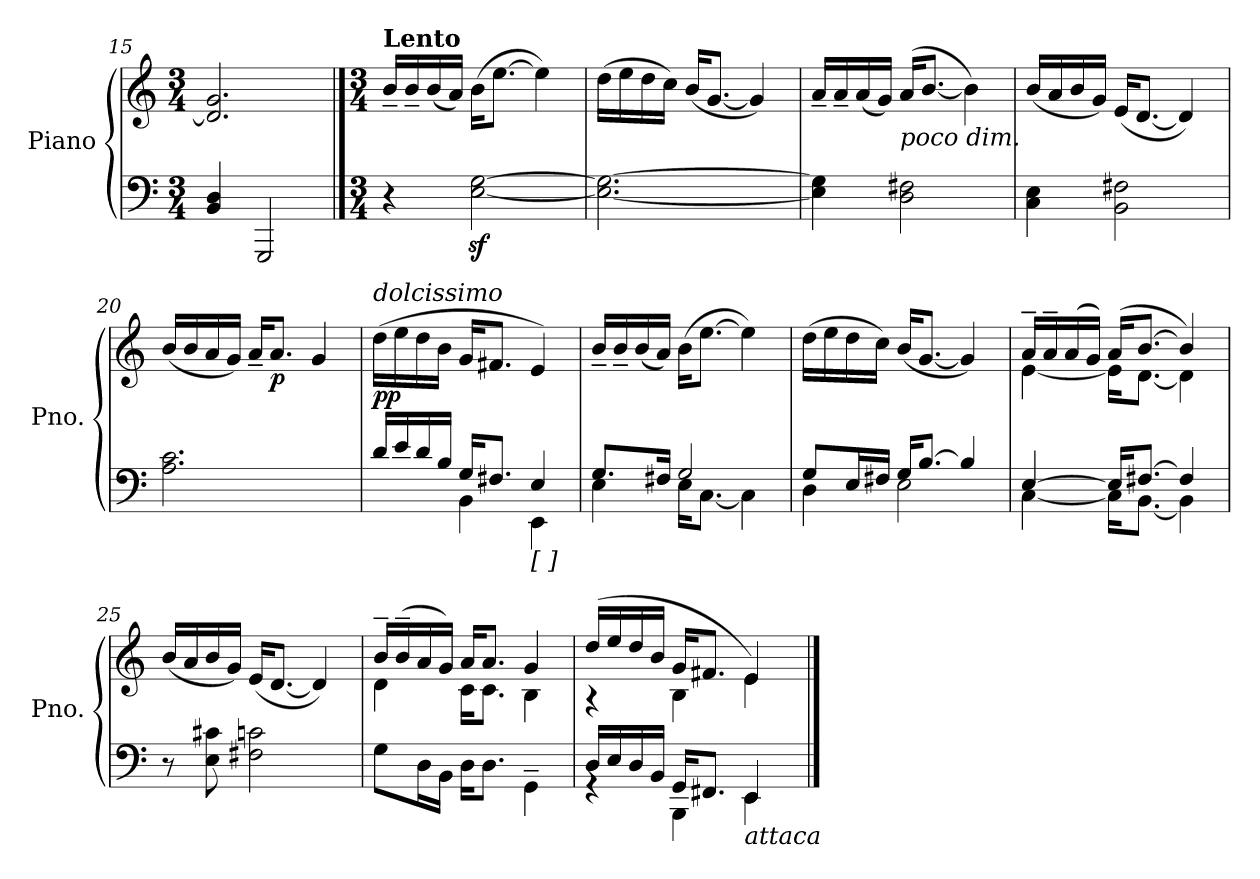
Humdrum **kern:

**kern	**kern	**dynam
*part1	*part1	*part1
*staff2	*staff1	*staff1/2
*I"Piano	*	*
*I'Pno.	*	*
*clefF4	*clefG2	*
*k[]	*k[]	*
*M3/4	*M3/4	*
=15	=15	=15
4BB/ 4D/	2.d/] 2.g/	.
2GGG/	.	.
!!LO:LB:g=z
==16	==16	==16
*M3/4	*M3/4	*
!	!LO:TX:a:B:t=Lento	!
!	!	!LO:DY:b
!	!	!LO:DY:n=1:b
4r	16b~/LL	mf other-dynamics
.	16b~/	.
.	(<16b/	.
.	16a/JJ)	.
[2E\z< [2G\z<	(>16b\KL	.
.	[8.ee\J	.
.	4ee\])	.
=17	=17	=17
2.E\_ 2.G\_	(>16dd\LL	.
.	16ee\	.
.	16dd\	.
.	16cc\JJ)	.
.	(<16b/KL	.
.	[8.g/J	.
.	4g/])	.
=18	=18	=18
4E\] 4G\]	16a~/LL	.
.	16a~/	.
.	(<16a/	.
.	16g/JJ)	.
!	!LO:TX:b:i:t=poco dim.	!
2D\ 2F#X\	(>16a/KL	.
.	[8.b/J	.
.	4b\])	.
=19	=19	=19
4C\ 4E\	(<16b/LL	.
.	16a/	.
.	16b/	.
.	16g/JJ)	.
2BB\ 2F#X\	(<16e/KL	.
.	[8.d/J	.
.	4d/])	.
!!LO:LB:g=z
=20	=20	=20
2.A\ 2.c\	(<16b/LL	.
.	16b/	.
.	16a/	.
.	16g/JJ)	.
.	16a~/KL	.
!	!	!LO:DY:b
.	8.a/J	p
.	4g/	.
=21	=21	=21
*^	*	*
!	!	!LO:TX:a:i:t=dolcissimo	!
!	!	!	!LO:DY:b
16d/LL	4ryy	(>16dd\LL	pp
16e/	.	16ee\	.
16d/	.	16dd\	.
16B/JJ	.	16b\JJ	.
16G/KL	4BB\	16g/KL	.
8.F#X/J	.	8.f#X/J	.
!LO:TX:b:t=[    ]	!	!	!
4E/	4EE\	4e/)	.
=22	=22	=22	=22
8.G/L	4E\	16b~/LL	.
.	.	16b~/	.
.	.	(<16b/	.
16F#X/Jk	.	16a/JJ)	.
2G/	16E\KL	(>16b\KL	.
.	[8.C\J	[8.ee\J	.
.	4C\]	4ee\])	.
=23	=23	=23	=23
8G/L	4D\	(>16dd\LL	.
.	.	16ee\	.
16E/L	.	16dd\	.
16F#X/JJ	.	16cc\JJ)	.
16G/KL	2E\	(<16b/KL	.
[8.B/J	.	[8.g/J	.
4B/]	.	4g/])	.
!!LO:LB:g=z
=24	=24	=24	=24
*	*	*^	*
[4E/	[4C\	16a~/LL	[4e\	.
.	.	16a~/	.	.
.	.	(>16a/	.	.
.	.	16g/JJ)	.	.
16E/KL]	16C\KL]	(>16a/KL	16e\KL]	.
[8.F#X/J	[8.BB\J	[8.b/J	[8.d\J	.
4F#/]	4BB\]	4b/])	4d\]	.
*v	*v	*	*	*
*	*v	*v	*
=25	=25	=25
8r	(<16b/LL	.
.	16a/	.
8E\ 8c#X\	16b/	.
.	16g/JJ)	.
2F#X\ 2cn\	(>16e/KL	.
.	[8.d/J	.
.	4d/])	.
=26	=26	=26
*	*^	*
8G\L	16b~/LL	4d\	.
.	(>16b~/	.	.
16D\L	16a/	.	.
16BB\JJ	16g/JJ)	.	.
16D\KL	16a/KL	16c\KL	.
8.D\J	8.a/J	8.c\J	.
4GG~\	4g/	4B\	.
=27	=27	=27	=27
*^	*	*	*
16D/LL	4rGG	(>16dd/LL	4r	.
16E/	.	16ee/	.	.
16D/	.	16dd/	.	.
16BB/JJ	.	16b/JJ	.	.
16GG/KL	4BBB\	16g/KL	4B\	.
8.FF#X/J	.	8.f#X/J	.	.
!LO:TX:b:i:t=attaca	!	!	!	!
4EE/	4EE\	4e/)	4e\	.
*v	*v	*	*	*
*	*v	*v	*
==	==	==
*-	*-	*-
